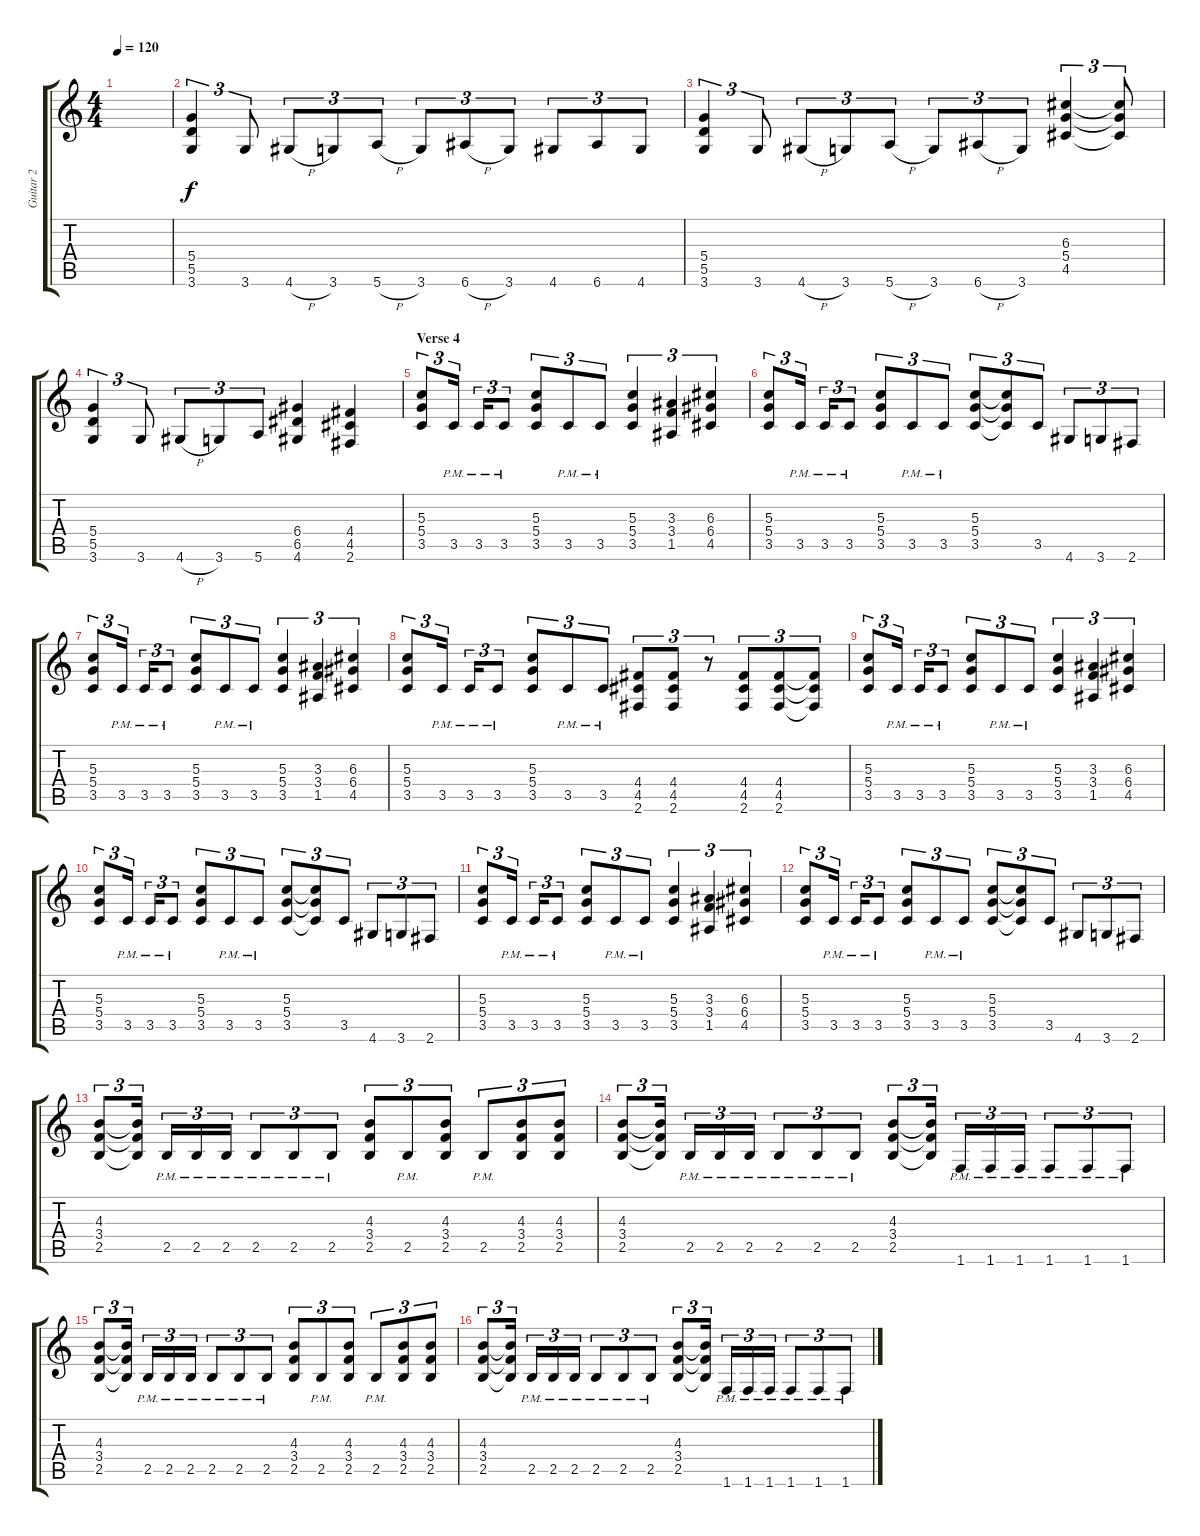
\track ("Guitar 2" "Guitar 2") {instrument overdrivenguitar}
\staff {score tabs}
\tuning (E4 B3 G3 D3 A2 E2) {hide}
\ts (4 4)
\tempo 120
\clef g2
\ks c
|
(5.4 5.5 3.6).4{tu (3 2)} 3.6.8{tu (3 2)} 4.6{h}.8{tu (3 2)} 3.6.8{tu (3 2)} 5.6{h}.8{tu (3 2)} 3.6.8{tu (3 2)} 6.6{h}.8{tu (3 2)} 3.6.8{tu (3 2)} 4.6.8{tu (3 2)} 6.6.8{tu (3 2)} 4.6.8{tu (3 2)} |
(5.4 5.5 3.6).4{tu (3 2)} 3.6.8{tu (3 2)} 4.6{h}.8{tu (3 2)} 3.6.8{tu (3 2)} 5.6{h}.8{tu (3 2)} 3.6.8{tu (3 2)} 6.6{h}.8{tu (3 2)} 3.6.8{tu (3 2)} (6.3 5.4 4.5).4{tu (3 2)} (6.3{t} 5.4{t} 4.5{t}).8{tu (3 2)} |
(5.4 5.5 3.6).4{tu (3 2)} 3.6.8{tu (3 2)} 4.6{h}.8{tu (3 2)} 3.6.8{tu (3 2)} 5.6.8{tu (3 2)} (6.4 6.5 4.6).4 (4.4 4.5 2.6).4 |
\section ("" "Verse 4")
(5.3 5.4 3.5).8{tu (3 2)} 3.5{pm}.16{tu (3 2)} 3.5{pm}.16{tu (3 2)} 3.5{pm}.8{tu (3 2)} (5.3 5.4 3.5).8{tu (3 2)} 3.5{pm}.8{tu (3 2)} 3.5{pm}.8{tu (3 2)} (5.3 5.4 3.5).4{tu (3 2)} (3.3 3.4 1.5).4{tu (3 2)} (6.3 6.4 4.5).4{tu (3 2)} |
(5.3 5.4 3.5).8{tu (3 2)} 3.5{pm}.16{tu (3 2)} 3.5{pm}.16{tu (3 2)} 3.5{pm}.8{tu (3 2)} (5.3 5.4 3.5).8{tu (3 2)} 3.5{pm}.8{tu (3 2)} 3.5{pm}.8{tu (3 2)} (5.3 5.4 3.5).8{tu (3 2)} (5.3{t} 5.4{t} 3.5{t}).8{tu (3 2)} 3.5.8{tu (3 2)} 4.6.8{tu (3 2)} 3.6.8{tu (3 2)} 2.6.8{tu (3 2)} |
(5.3 5.4 3.5).8{tu (3 2)} 3.5{pm}.16{tu (3 2)} 3.5{pm}.16{tu (3 2)} 3.5{pm}.8{tu (3 2)} (5.3 5.4 3.5).8{tu (3 2)} 3.5{pm}.8{tu (3 2)} 3.5{pm}.8{tu (3 2)} (5.3 5.4 3.5).4{tu (3 2)} (3.3 3.4 1.5).4{tu (3 2)} (6.3 6.4 4.5).4{tu (3 2)} |
(5.3 5.4 3.5).8{tu (3 2)} 3.5{pm}.16{tu (3 2)} 3.5{pm}.16{tu (3 2)} 3.5{pm}.8{tu (3 2)} (5.3 5.4 3.5).8{tu (3 2)} 3.5{pm}.8{tu (3 2)} 3.5{pm}.8{tu (3 2)} (4.4 4.5 2.6).8{tu (3 2)} (4.4 4.5 2.6).8{tu (3 2)} r.8{tu (3 2)} (4.4 4.5 2.6).8{tu (3 2)} (4.4 4.5 2.6).8{tu (3 2)} (4.4{t} 4.5{t} 2.6{t}).8{tu (3 2)} |
(5.3 5.4 3.5).8{tu (3 2)} 3.5{pm}.16{tu (3 2)} 3.5{pm}.16{tu (3 2)} 3.5{pm}.8{tu (3 2)} (5.3 5.4 3.5).8{tu (3 2)} 3.5{pm}.8{tu (3 2)} 3.5{pm}.8{tu (3 2)} (5.3 5.4 3.5).4{tu (3 2)} (3.3 3.4 1.5).4{tu (3 2)} (6.3 6.4 4.5).4{tu (3 2)} |
(5.3 5.4 3.5).8{tu (3 2)} 3.5{pm}.16{tu (3 2)} 3.5{pm}.16{tu (3 2)} 3.5{pm}.8{tu (3 2)} (5.3 5.4 3.5).8{tu (3 2)} 3.5{pm}.8{tu (3 2)} 3.5{pm}.8{tu (3 2)} (5.3 5.4 3.5).8{tu (3 2)} (5.3{t} 5.4{t} 3.5{t}).8{tu (3 2)} 3.5.8{tu (3 2)} 4.6.8{tu (3 2)} 3.6.8{tu (3 2)} 2.6.8{tu (3 2)} |
(5.3 5.4 3.5).8{tu (3 2)} 3.5{pm}.16{tu (3 2)} 3.5{pm}.16{tu (3 2)} 3.5{pm}.8{tu (3 2)} (5.3 5.4 3.5).8{tu (3 2)} 3.5{pm}.8{tu (3 2)} 3.5{pm}.8{tu (3 2)} (5.3 5.4 3.5).4{tu (3 2)} (3.3 3.4 1.5).4{tu (3 2)} (6.3 6.4 4.5).4{tu (3 2)} |
(5.3 5.4 3.5).8{tu (3 2)} 3.5{pm}.16{tu (3 2)} 3.5{pm}.16{tu (3 2)} 3.5{pm}.8{tu (3 2)} (5.3 5.4 3.5).8{tu (3 2)} 3.5{pm}.8{tu (3 2)} 3.5{pm}.8{tu (3 2)} (5.3 5.4 3.5).8{tu (3 2)} (5.3{t} 5.4{t} 3.5{t}).8{tu (3 2)} 3.5.8{tu (3 2)} 4.6.8{tu (3 2)} 3.6.8{tu (3 2)} 2.6.8{tu (3 2)} |
(4.3 3.4 2.5).8{tu (3 2)} (4.3{t} 3.4{t} 2.5{t}).16{tu (3 2)} 2.5{pm}.16{tu (3 2)} 2.5{pm}.16{tu (3 2)} 2.5{pm}.16{tu (3 2)} 2.5{pm}.8{tu (3 2)} 2.5{pm}.8{tu (3 2)} 2.5{pm}.8{tu (3 2)} (4.3 3.4 2.5).8{tu (3 2)} 2.5{pm}.8{tu (3 2)} (4.3 3.4 2.5).8{tu (3 2)} 2.5{pm}.8{tu (3 2)} (4.3 3.4 2.5).8{tu (3 2)} (4.3 3.4 2.5).8{tu (3 2)} |
(4.3 3.4 2.5).8{tu (3 2)} (4.3{t} 3.4{t} 2.5{t}).16{tu (3 2)} 2.5{pm}.16{tu (3 2)} 2.5{pm}.16{tu (3 2)} 2.5{pm}.16{tu (3 2)} 2.5{pm}.8{tu (3 2)} 2.5{pm}.8{tu (3 2)} 2.5{pm}.8{tu (3 2)} (4.3 3.4 2.5).8{tu (3 2)} (4.3{t} 3.4{t} 2.5{t}).16{tu (3 2)} 1.6{pm}.16{tu (3 2)} 1.6{pm}.16{tu (3 2)} 1.6{pm}.16{tu (3 2)} 1.6{pm}.8{tu (3 2)} 1.6{pm}.8{tu (3 2)} 1.6{pm}.8{tu (3 2)} |
(4.3 3.4 2.5).8{tu (3 2)} (4.3{t} 3.4{t} 2.5{t}).16{tu (3 2)} 2.5{pm}.16{tu (3 2)} 2.5{pm}.16{tu (3 2)} 2.5{pm}.16{tu (3 2)} 2.5{pm}.8{tu (3 2)} 2.5{pm}.8{tu (3 2)} 2.5{pm}.8{tu (3 2)} (4.3 3.4 2.5).8{tu (3 2)} 2.5{pm}.8{tu (3 2)} (4.3 3.4 2.5).8{tu (3 2)} 2.5{pm}.8{tu (3 2)} (4.3 3.4 2.5).8{tu (3 2)} (4.3 3.4 2.5).8{tu (3 2)} |
(4.3 3.4 2.5).8{tu (3 2)} (4.3{t} 3.4{t} 2.5{t}).16{tu (3 2)} 2.5{pm}.16{tu (3 2)} 2.5{pm}.16{tu (3 2)} 2.5{pm}.16{tu (3 2)} 2.5{pm}.8{tu (3 2)} 2.5{pm}.8{tu (3 2)} 2.5{pm}.8{tu (3 2)} (4.3 3.4 2.5).8{tu (3 2)} (4.3{t} 3.4{t} 2.5{t}).16{tu (3 2)} 1.6{pm}.16{tu (3 2)} 1.6{pm}.16{tu (3 2)} 1.6{pm}.16{tu (3 2)} 1.6{pm}.8{tu (3 2)} 1.6{pm}.8{tu (3 2)} 1.6{pm}.8{tu (3 2)}
